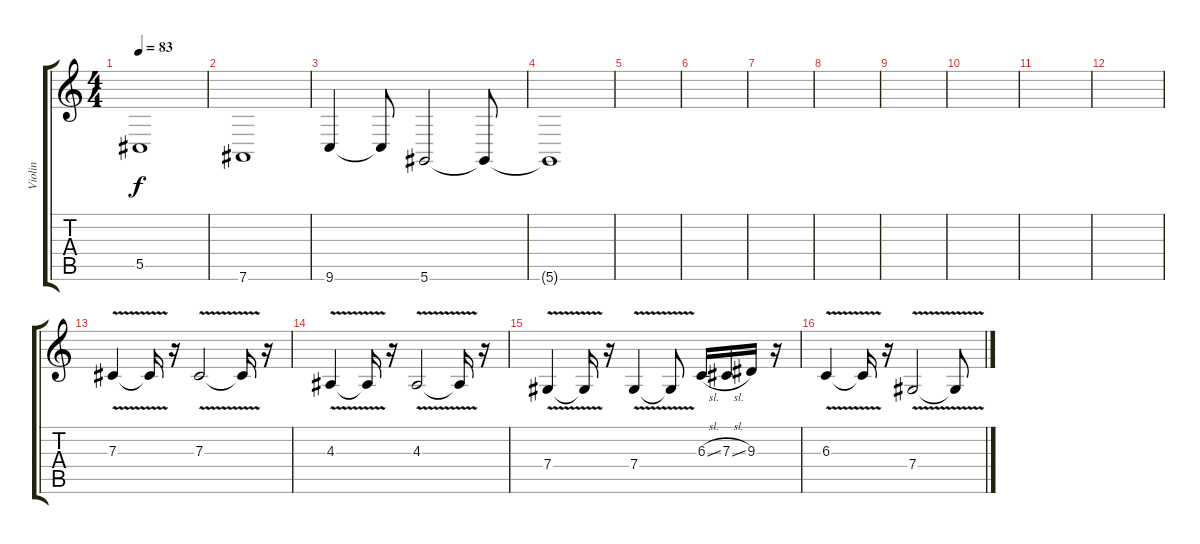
\track ("Violin" "Violin") {instrument violin}
\staff {score tabs}
\tuning (Eb4 Bb3 Gb3 Db3 Ab2 Eb2) {hide}
\ts (4 4)
\tempo 83
\clef g2
\ks c
5.5.1{dy f instrument violin} |
7.6.1 |
9.6.4 9.6{t}.8 5.6.2 5.6{t}.8 |
5.6{t}.1 |
|
|
|
|
|
|
|
|
7.3{v}.4 7.3{t}.16 r.16 7.3{v}.2 7.3{t}.16 r.16 |
4.3{v}.4 4.3{t}.16 r.16 4.3{v}.2 4.3{t}.16 r.16 |
7.4{v}.4 7.4{t}.16 r.16 7.4{v}.4 7.4{t}.8 6.3{sl}.16 7.3{sl}.16 9.3.16 r.16 |
6.3{v}.4 6.3{t}.16 r.16 7.4{v}.2 7.4{t}.8
